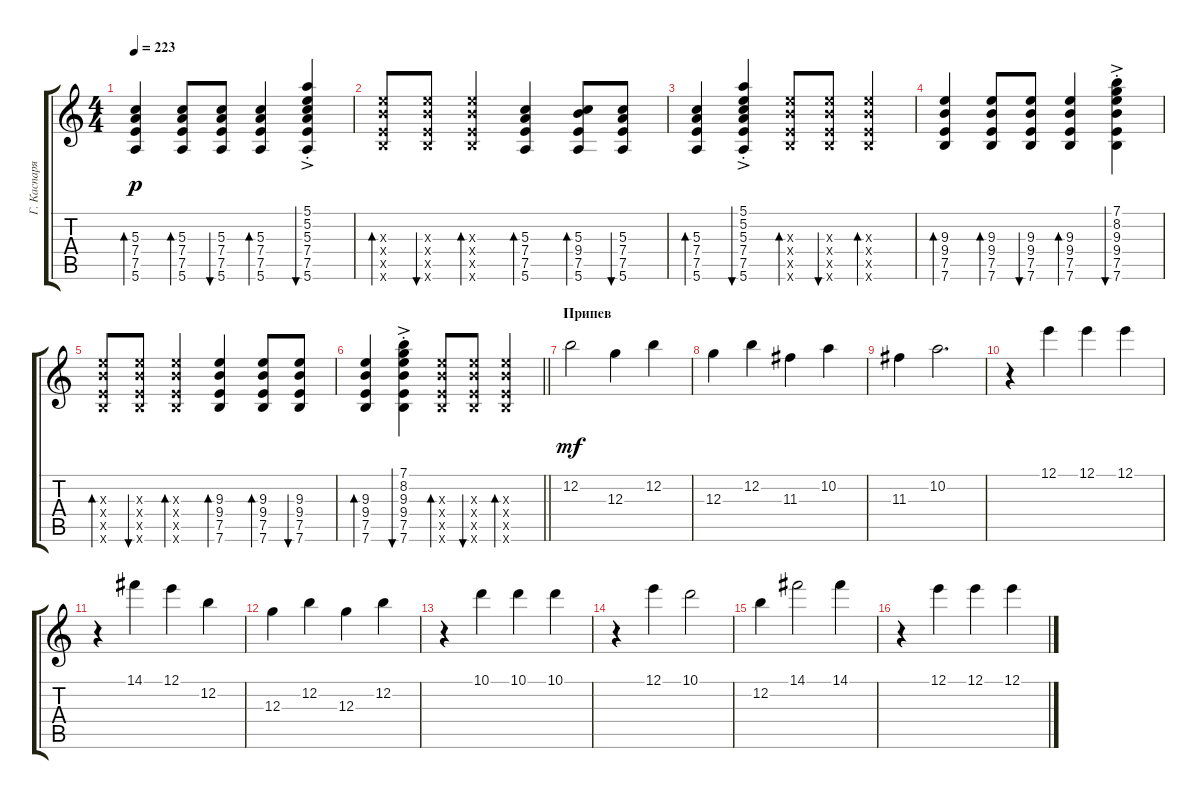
\track ("Г. Каспарян" "Г. Каспаря") {instrument electricguitarclean}
\staff {score tabs}
\tuning (E4 B3 G3 D3 A2 E2) {hide}
\ts (4 4)
\tempo 223
\clef g2
\ks c
(5.3 7.4 7.5 5.6).4{bd 60 dy p} (5.3 7.4 7.5 5.6).8{bd 60} (5.3 7.4 7.5 5.6).8{bu 60} (5.3 7.4 7.5 5.6).4{bd 60} (5.1{ac st} 5.2{ac st} 5.3{ac st} 7.4{ac st} 7.5{ac st} 5.6{ac st}).4{bu 60} |
(9.3{x} 9.4{x} 7.5{x} 7.6{x}).8{bd 60} (9.3{x} 9.4{x} 7.5{x} 7.6{x}).8{bu 60} (9.3{x} 9.4{x} 7.5{x} 7.6{x}).4{bd 60} (5.3 7.4 7.5 5.6).4{bd 60} (5.3 9.4 7.5 5.6).8{bd 60} (5.3 7.4 7.5 5.6).8{bu 60} |
(5.3 7.4 7.5 5.6).4{bd 60} (5.1{ac st} 5.2{ac st} 5.3{ac st} 7.4{ac st} 7.5{ac st} 5.6{ac st}).4{bu 60} (9.3{x} 9.4{x} 7.5{x} 7.6{x}).8{bd 60} (9.3{x} 9.4{x} 7.5{x} 7.6{x}).8{bu 60} (9.3{x} 9.4{x} 7.5{x} 7.6{x}).4{bd 60} |
(9.3 9.4 7.5 7.6).4{bd 60} (9.3 9.4 7.5 7.6).8{bd 60} (9.3 9.4 7.5 7.6).8{bu 60} (9.3 9.4 7.5 7.6).4{bd 60} (7.1{ac st} 8.2{ac st} 9.3{ac st} 9.4{ac st} 7.5{ac st} 7.6{ac st}).4{bu 60} |
(9.3{x} 9.4{x} 7.5{x} 7.6{x}).8{bd 60} (9.3{x} 9.4{x} 7.5{x} 7.6{x}).8{bu 60} (9.3{x} 9.4{x} 7.5{x} 7.6{x}).4{bd 60} (9.3 9.4 7.5 7.6).4{bd 60} (9.3 9.4 7.5 7.6).8{bd 60} (9.3 9.4 7.5 7.6).8{bu 60} |
\barLineRight lightlight
(9.3 9.4 7.5 7.6).4{bd 60} (7.1{ac st} 8.2{ac st} 9.3{ac st} 9.4{ac st} 7.5{ac st} 7.6{ac st}).4{bu 60} (9.3{x} 9.4{x} 7.5{x} 7.6{x}).8{bd 60} (9.3{x} 9.4{x} 7.5{x} 7.6{x}).8{bu 60} (9.3{x} 9.4{x} 7.5{x} 7.6{x}).4{bd 60} |
\section ("" "Припев")
12.2.2{dy mf} 12.3.4 12.2.4 |
12.3.4 12.2.4 11.3.4 10.2.4 |
11.3.4 10.2.2{d} |
r.4 12.1.4 12.1.4 12.1.4 |
r.4 14.1.4 12.1.4 12.2.4 |
12.3.4 12.2.4 12.3.4 12.2.4 |
r.4 10.1.4 10.1.4 10.1.4 |
r.4 12.1.4 10.1.2 |
12.2.4 14.1.2 14.1.4 |
r.4 12.1.4 12.1.4 12.1.4
